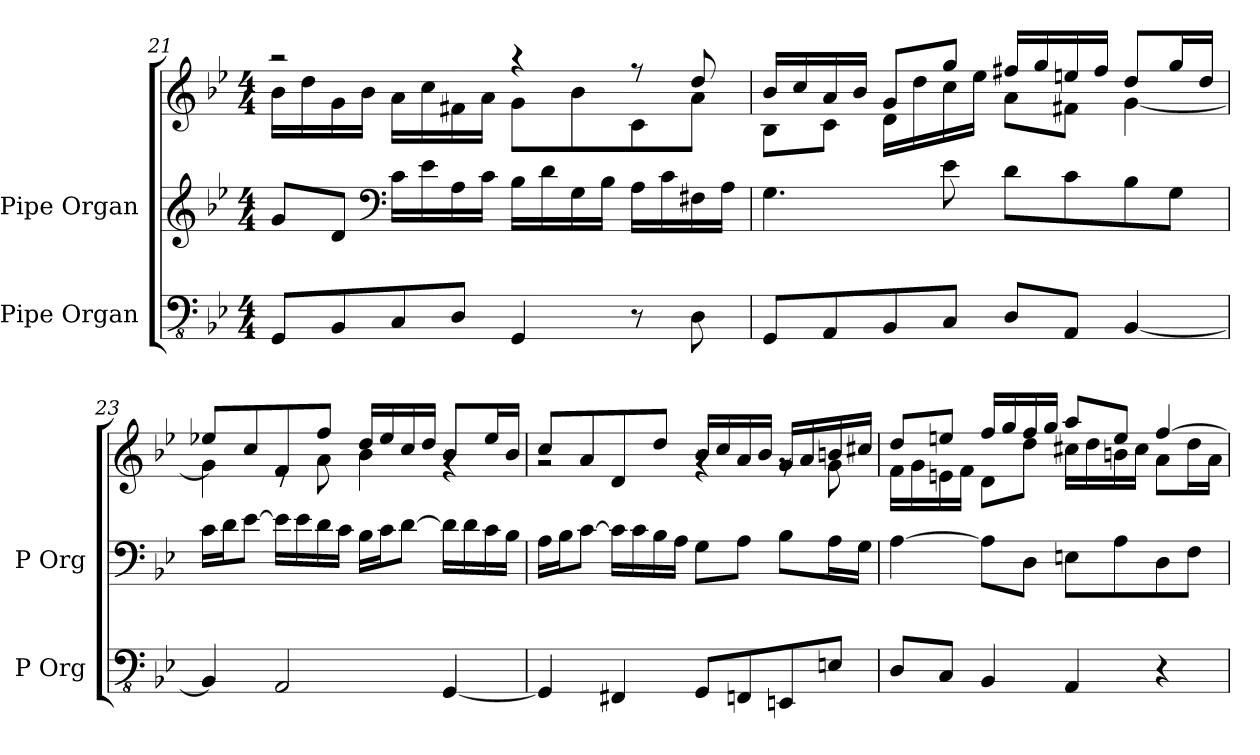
**kern	**kern	**kern
*part2	*part1	*part1
*staff3	*staff2	*staff1
*I"Pipe Organ	*I"Pipe Organ	*
*I'P Org	*I'P Org	*
*clefFv4	*clefG2	*clefG2
*k[b-e-]	*k[b-e-]	*k[b-e-]
*M4/4	*M4/4	*M4/4
=21	=21	=21
*	*	*^
8GGG/L	8g/L	2r	16b-\LL
.	.	.	16dd\
8BBB-/	8d/J	.	16g\
.	.	.	16b-\JJ
*	*clefF4	*	*
8CC/	16c\LL	.	16a\LL
.	16e-\	.	16cc\
8DD/J	16A\	.	16f#X\
.	16c\JJ	.	16a\JJ
4GGG/	16B-\LL	4r	8g\L
.	16d\	.	.
.	16G\	.	8b-\
.	16B-\JJ	.	.
8r	16A\LL	8r	8c\
.	16c\	.	.
8DD\	16F#X\	8dd/	8a\J
.	16A\JJ	.	.
=22	=22	=22	=22
8GGG/L	4.G\	16b-/LL	8B-\L
.	.	16cc/	.
8AAA/	.	16a/	8c\J
.	.	16b-/JJ	.
8BBB-/	.	8g/L	16d\LL
.	.	.	16dd\
8CC/J	8e-\	8gg/J	16cc\
.	.	.	16ee-\JJ
8DD/L	8d\L	16ff#X/LL	8a\L
.	.	16gg/	.
8AAA/J	8c\	16een/	8f#X\J
.	.	16ff#/JJ	.
[4BBB-/	8B-\	8dd/L	[4g\
.	8G\J	16gg/L	.
.	.	16dd/JJ	.
!!LO:LB:g=z	!!
=23	=23	=23	=23
4BBB-/]	16c\LL	8ee-X/L	4g\]
.	16d\J	.	.
.	[8e-\J	8cc/	.
2AAA/	16e-\LL]	8f/	8re
.	16e-\	.	.
.	16d\	8ff/J	8a\
.	16c\JJ	.	.
.	16B-\LL	16dd/LL	4b-\
.	16c\J	16ee-/	.
.	[8d\J	16cc/	.
.	.	16dd/JJ	.
[4GGG/	16d\LL]	8b-/L	4rg
.	16d\	.	.
.	16c\	16ee-/L	.
.	16B-\JJ	16b-/JJ	.
=24	=24	=24	=24
4GGG/]	16A\LL	8cc/L	2rg
.	16B-\J	.	.
.	[8c\J	8a/	.
4FFF#X/	16c\LL]	8d/	.
.	16c\	.	.
.	16B-\	8dd/J	.
.	16A\JJ	.	.
8GGG/L	8G\L	16b-/LL	4rg
.	.	16cc/	.
8FFFn/	8A\J	16a/	.
.	.	16b-/JJ	.
8EEEn/	8B-\L	16g/LL	8rg
.	.	16a/	.
8EEn/J	16A\L	16bn/	8g\
.	16G\JJ	16cc#X/JJ	.
=25	=25	=25	=25
8DD/L	[4A\	8dd/L	16f\LL
.	.	.	16g\
8CC/J	.	8een/J	16en\
.	.	.	16f\JJ
4BBB-/	8A\L]	16ff/LL	8d\L
.	.	16gg/	.
.	8D\J	16ff/	8dd\J
.	.	16gg/JJ	.
4AAA/	8En\L	8aa/L	16cc#X\LL
.	.	.	16dd\
.	8A\	8ee/J	16bn\
.	.	.	16cc#\JJ
4r	8D\	[4ff/	8a\L
.	8F\J	.	16dd\L
.	.	.	16a\JJ
*	*	*v	*v
=	=	=
*-	*-	*-
